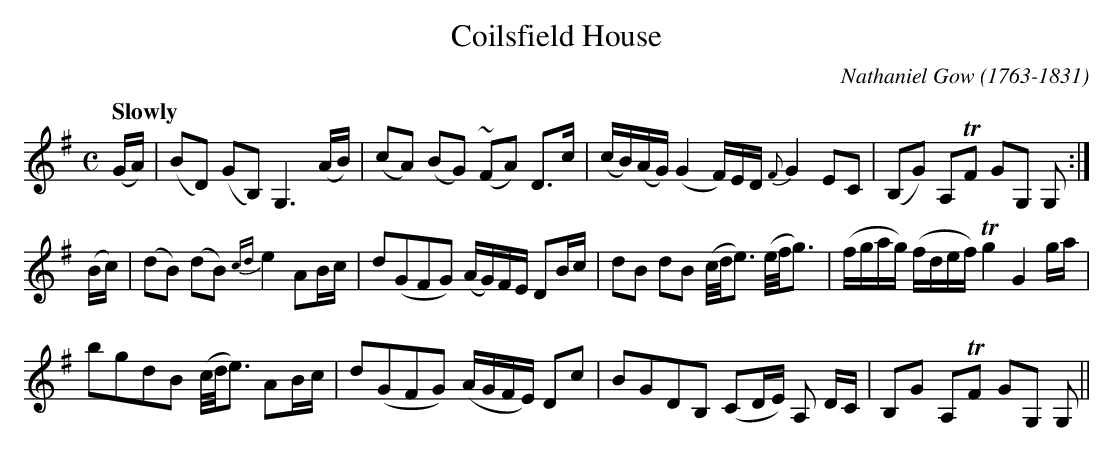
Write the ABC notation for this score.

X:1
T:Coilsfield House
M:C
L:1/8
C:Nathaniel Gow (1763-1831)
Q:"Slowly"
K:G
(G/A/)| (BD) (GB,) G,3 (A/B/)| (cA) (BG) ~(FA) D>c| (c/B/)(A/G/) (G2F/)E/D/ {F}G2 EC| (B,G) A,!trill!F GG, G,:|
(B/c/)|(dB) (dB) {cd}e2 AB/c/| d(GFG) (A/G/)F/E/ DB/c/| dB dB (c/4d/2<e) (e/4f/2<g)| (f/g/a/g/) (f/d/e/f/) !trill!g2 G2 g/a/|
bgdB (c/4d/2<e) AB/c/|d(GFG) (A/G/F/E/) Dc| BGDB, (CD/E/) A, D/C/| B,G A,TF GG, G, ||
